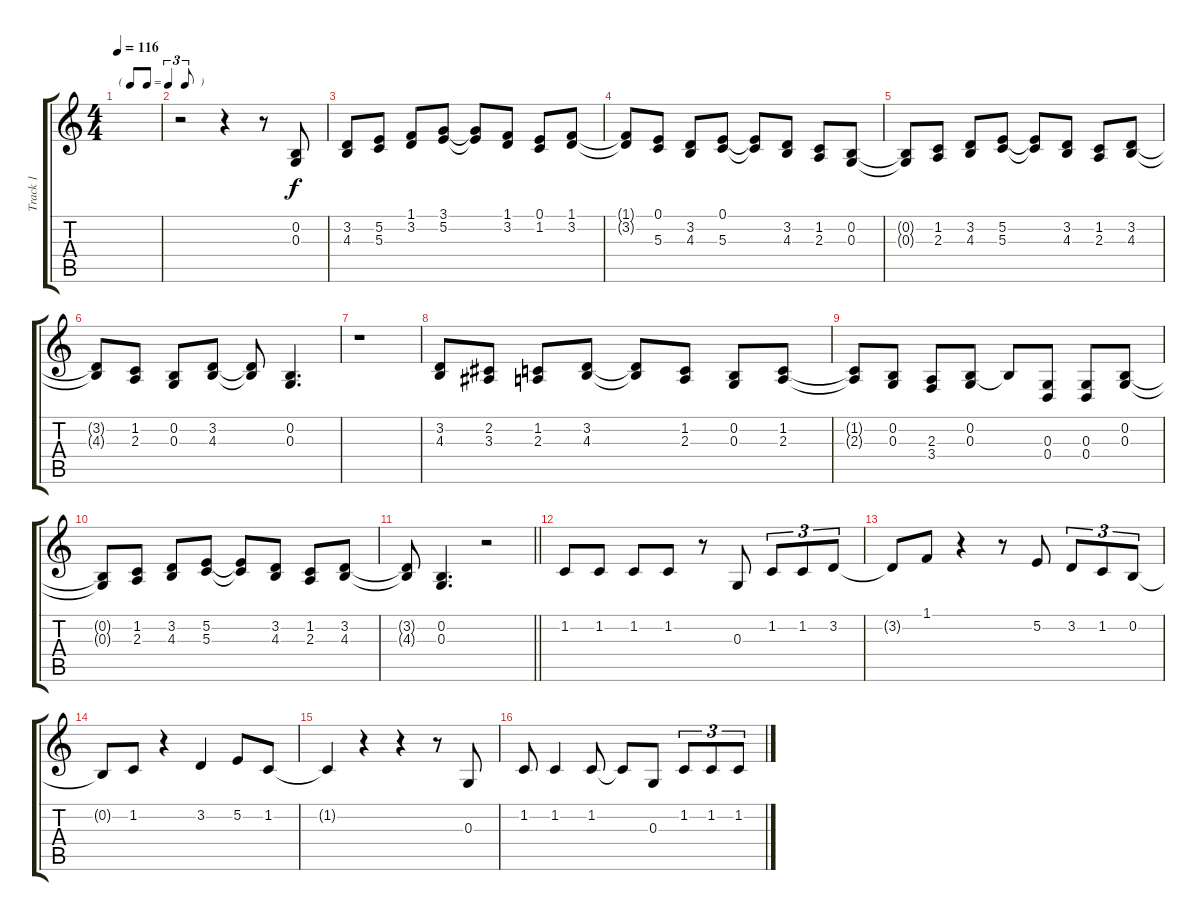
\track ("Track 1" "Track 1") {instrument tenorsax}
\staff {score tabs}
\tuning (E4 B3 G3 D3 A2 E2) {hide}
\ts (4 4)
\tf triplet8th
\tempo 116
\clef g2
\ks c
|
r.2 r.4 r.8 (0.2 0.3).8 |
(3.2 4.3).8 (5.2 5.3).8 (1.1 3.2).8 (3.1 5.2).8 (3.1{t} 5.2{t}).8 (1.1 3.2).8 (0.1 1.2).8 (1.1 3.2).8 |
(1.1{t} 3.2{t}).8 (0.1 5.3).8 (3.2 4.3).8 (0.1 5.3).8 (0.1{t} 5.3{t}).8 (3.2 4.3).8 (1.2 2.3).8 (0.2 0.3).8 |
(0.2{t} 0.3{t}).8 (1.2 2.3).8 (3.2 4.3).8 (5.2 5.3).8 (5.2{t} 5.3{t}).8 (3.2 4.3).8 (1.2 2.3).8 (3.2 4.3).8 |
(3.2{t} 4.3{t}).8 (1.2 2.3).8 (0.2 0.3).8 (3.2 4.3).8 (3.2{t} 4.3{t}).8 (0.2 0.3).4{d} |
r.1 |
(3.2 4.3).8 (2.2 3.3).8 (1.2 2.3).8 (3.2 4.3).8 (3.2{t} 4.3{t}).8 (1.2 2.3).8 (0.2 0.3).8 (1.2 2.3).8 |
(1.2{t} 2.3{t}).8 (0.2 0.3).8 (2.3 3.4).8 (0.2 0.3).8 0.2{t}.8 (0.3 0.4).8 (0.3 0.4).8 (0.2 0.3).8 |
(0.2{t} 0.3{t}).8 (1.2 2.3).8 (3.2 4.3).8 (5.2 5.3).8 (5.2{t} 5.3{t}).8 (3.2 4.3).8 (1.2 2.3).8 (3.2 4.3).8 |
\barLineRight lightlight
(3.2{t} 4.3{t}).8 (0.2 0.3).4{d} r.2 |
1.2.8 1.2.8 1.2.8 1.2.8 r.8 0.3.8 1.2.8{tu (3 2)} 1.2.8{tu (3 2)} 3.2.8{tu (3 2)} |
3.2{t}.8 1.1.8 r.4 r.8 5.2.8 3.2.8{tu (3 2)} 1.2.8{tu (3 2)} 0.2.8{tu (3 2)} |
0.2{t}.8 1.2.8 r.4 3.2.4 5.2.8 1.2.8 |
1.2{t}.4 r.4 r.4 r.8 0.3.8 |
1.2.8 1.2.4 1.2.8 1.2{t}.8 0.3.8 1.2.8{tu (3 2)} 1.2.8{tu (3 2)} 1.2.8{tu (3 2)}
